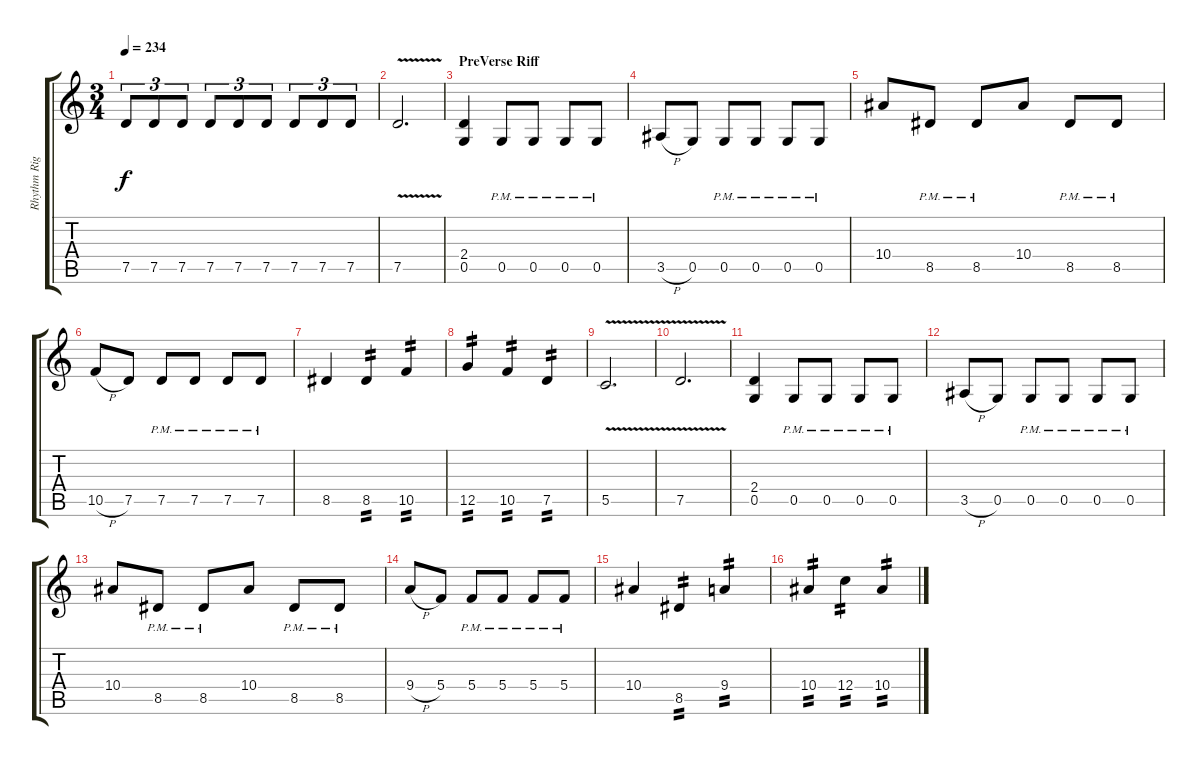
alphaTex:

\track ("Rhythm Right" "Rhythm Rig") {instrument overdrivenguitar}
\staff {score tabs}
\tuning (D4 A3 F3 C3 G2 D2) {hide}
\ts (3 4)
\tempo 234
\clef g2
\ks c
7.5.8{tu (3 2) dy f} 7.5.8{tu (3 2)} 7.5.8{tu (3 2)} 7.5.8{tu (3 2)} 7.5.8{tu (3 2)} 7.5.8{tu (3 2)} 7.5.8{tu (3 2)} 7.5.8{tu (3 2)} 7.5.8{tu (3 2)} |
7.5{v}.2{d} |
\section ("" "PreVerse Riff")
(2.4 0.5).4 0.5{pm}.8 0.5{pm}.8 0.5{pm}.8 0.5{pm}.8 |
3.5{h}.8 0.5.8 0.5{pm}.8 0.5{pm}.8 0.5{pm}.8 0.5{pm}.8 |
10.4.8 8.5{pm}.8 8.5{pm}.8 10.4.8 8.5{pm}.8 8.5{pm}.8 |
10.5{h}.8 7.5.8 7.5{pm}.8 7.5{pm}.8 7.5{pm}.8 7.5{pm}.8 |
8.5.4 8.5.4{tp 2} 10.5.4{tp 2} |
12.5.4{tp 2} 10.5.4{tp 2} 7.5.4{tp 2} |
5.5{v}.2{d} |
7.5{v}.2{d} |
(2.4 0.5).4 0.5{pm}.8 0.5{pm}.8 0.5{pm}.8 0.5{pm}.8 |
3.5{h}.8 0.5.8 0.5{pm}.8 0.5{pm}.8 0.5{pm}.8 0.5{pm}.8 |
10.4.8 8.5{pm}.8 8.5{pm}.8 10.4.8 8.5{pm}.8 8.5{pm}.8 |
9.4{h}.8 5.4.8 5.4{pm}.8 5.4{pm}.8 5.4{pm}.8 5.4{pm}.8 |
10.4.4 8.5.4{tp 2} 9.4.4{tp 2} |
10.4.4{tp 2} 12.4.4{tp 2} 10.4.4{tp 2}
